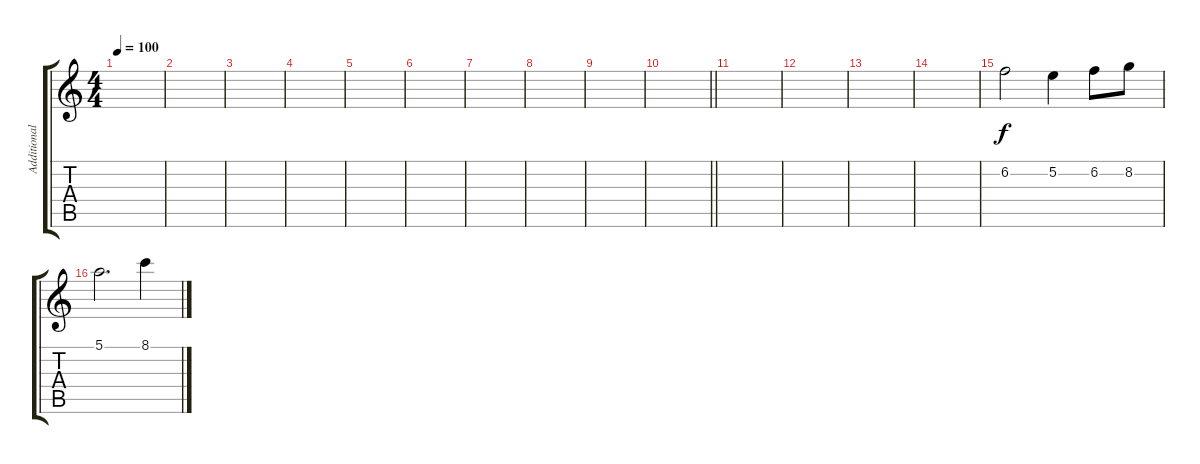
\track ("Additional guitar" "Additional") {instrument distortionguitar}
\staff {score tabs}
\tuning (E4 B3 G3 D3 A2 D2) {hide}
\ts (4 4)
\tempo 100
\clef g2
\ks c
|
|
|
|
|
|
|
|
|
\barLineRight lightlight
|
|
|
|
|
6.2.2 5.2.4 6.2.8 8.2.8 |
5.1.2{d} 8.1.4
